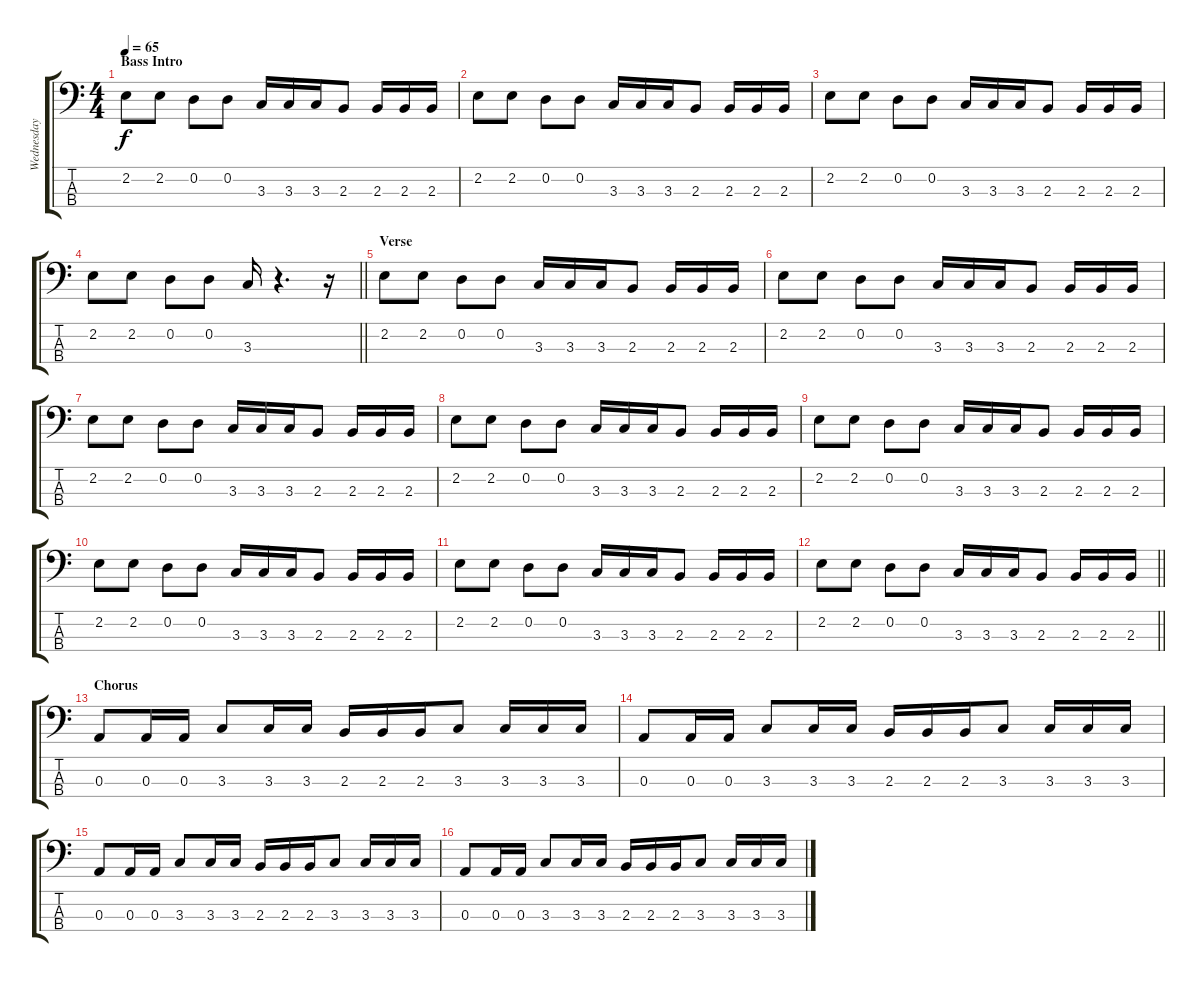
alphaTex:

\track ("Wednesday 13 - Bass" "Wednesday ") {instrument electricbassfinger}
\staff {score tabs}
\tuning (G2 D2 A1 E1) {hide}
\ts (4 4)
\section ("" "Bass Intro")
\tempo 65
\tempo 60
\tempo 65
\clef f4
\ks c
2.2.8{dy f instrument electricbassfinger} 2.2.8 0.2.8 0.2.8 3.3.16 3.3.16 3.3.16 2.3.8 2.3.16 2.3.16 2.3.16 |
2.2.8 2.2.8 0.2.8 0.2.8 3.3.16 3.3.16 3.3.16 2.3.8 2.3.16 2.3.16 2.3.16 |
2.2.8 2.2.8 0.2.8 0.2.8 3.3.16 3.3.16 3.3.16 2.3.8 2.3.16 2.3.16 2.3.16 |
\barLineRight lightlight
2.2.8 2.2.8 0.2.8 0.2.8 3.3.16 r.4{d} r.16 |
\section ("" "Verse")
2.2.8 2.2.8 0.2.8 0.2.8 3.3.16 3.3.16 3.3.16 2.3.8 2.3.16 2.3.16 2.3.16 |
2.2.8 2.2.8 0.2.8 0.2.8 3.3.16 3.3.16 3.3.16 2.3.8 2.3.16 2.3.16 2.3.16 |
2.2.8 2.2.8 0.2.8 0.2.8 3.3.16 3.3.16 3.3.16 2.3.8 2.3.16 2.3.16 2.3.16 |
2.2.8 2.2.8 0.2.8 0.2.8 3.3.16 3.3.16 3.3.16 2.3.8 2.3.16 2.3.16 2.3.16 |
2.2.8 2.2.8 0.2.8 0.2.8 3.3.16 3.3.16 3.3.16 2.3.8 2.3.16 2.3.16 2.3.16 |
2.2.8 2.2.8 0.2.8 0.2.8 3.3.16 3.3.16 3.3.16 2.3.8 2.3.16 2.3.16 2.3.16 |
2.2.8 2.2.8 0.2.8 0.2.8 3.3.16 3.3.16 3.3.16 2.3.8 2.3.16 2.3.16 2.3.16 |
\barLineRight lightlight
2.2.8 2.2.8 0.2.8 0.2.8 3.3.16 3.3.16 3.3.16 2.3.8 2.3.16 2.3.16 2.3.16 |
\section ("" "Chorus")
0.3.8 0.3.16 0.3.16 3.3.8 3.3.16 3.3.16 2.3.16 2.3.16 2.3.16 3.3.8 3.3.16 3.3.16 3.3.16 |
0.3.8 0.3.16 0.3.16 3.3.8 3.3.16 3.3.16 2.3.16 2.3.16 2.3.16 3.3.8 3.3.16 3.3.16 3.3.16 |
0.3.8 0.3.16 0.3.16 3.3.8 3.3.16 3.3.16 2.3.16 2.3.16 2.3.16 3.3.8 3.3.16 3.3.16 3.3.16 |
0.3.8 0.3.16 0.3.16 3.3.8 3.3.16 3.3.16 2.3.16 2.3.16 2.3.16 3.3.8 3.3.16 3.3.16 3.3.16
